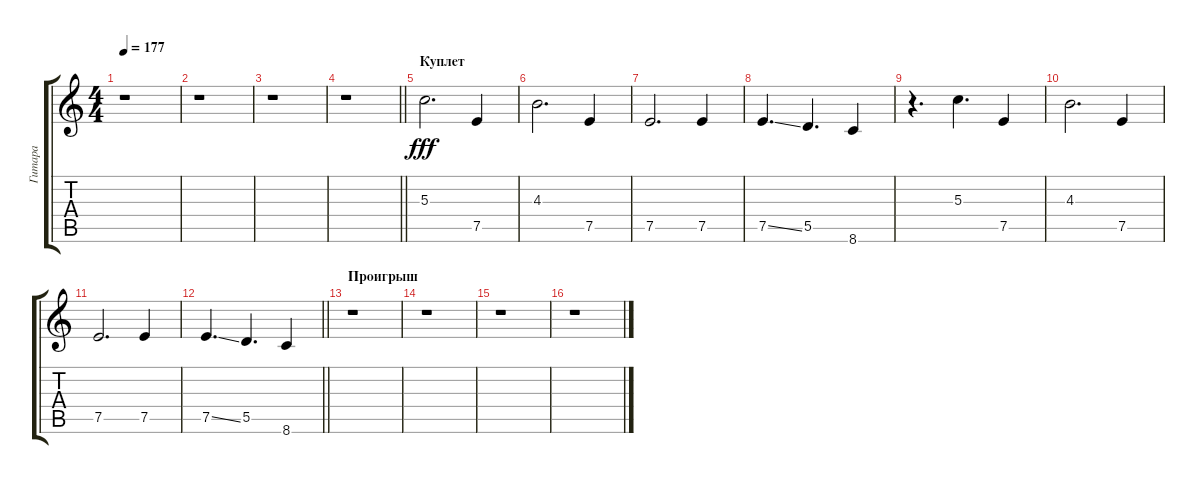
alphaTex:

\track ("Гитара" "Гитара") {instrument electricguitarclean}
\staff {score tabs}
\tuning (E4 B3 G3 D3 A2 E2) {hide}
\ts (4 4)
\tempo 177
\clef g2
\ks c
r.1{dy fff} |
r.1 |
r.1 |
\barLineRight lightlight
r.1 |
\section ("" "Куплет")
5.3.2{d} 7.5.4 |
4.3.2{d} 7.5.4 |
7.5.2{d} 7.5.4 |
7.5{ss}.4{d} 5.5.4{d} 8.6.4 |
r.4{d} 5.3.4{d} 7.5.4 |
4.3.2{d} 7.5.4 |
7.5.2{d} 7.5.4 |
\barLineRight lightlight
7.5{ss}.4{d} 5.5.4{d} 8.6.4 |
\section ("" "Проигрыш")
r.1 |
r.1 |
r.1 |
r.1
